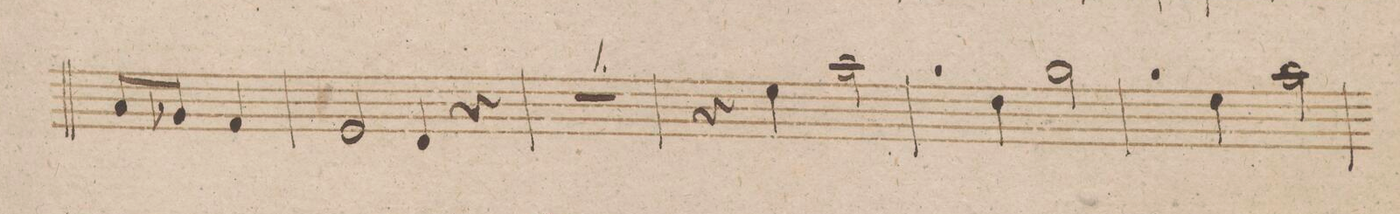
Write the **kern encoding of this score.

**kern	**dynam
*I"Fagotto 1mo	*
*clefF4	*
*k[b-]	*
*met(c)	*
*M4/4	*
8C/L	.
8BB-X/J	.
4AA/	.
=258	=258
2GG/	.
4FF/	.
4r	.
=259	=259
1r	.
=260	=260
4r	.
4G\	.
2.c\	.
=261	=261
4F\	.
2.B-\	.
=262	=262
4G\	.
2c\	.
=263	=263
*-	*-
